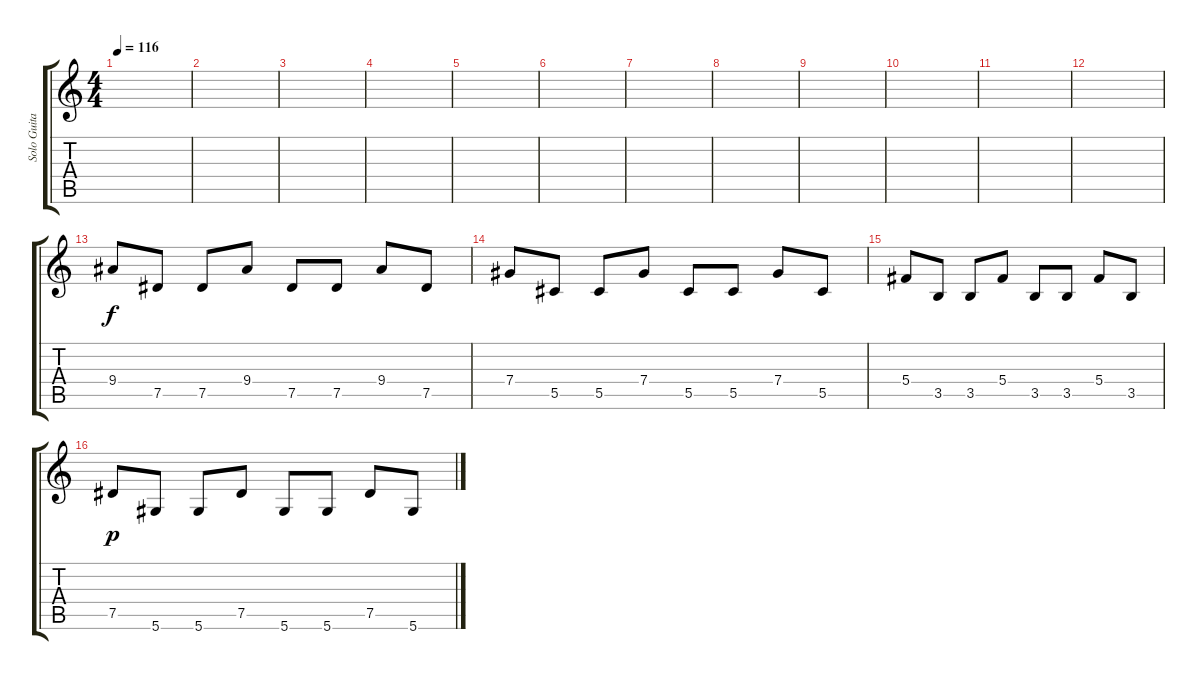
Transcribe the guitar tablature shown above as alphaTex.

\track ("Solo Guitar" "Solo Guita") {instrument overdrivenguitar}
\staff {score tabs}
\tuning (Eb4 Bb3 Gb3 Db3 Ab2 Eb2) {hide}
\ts (4 4)
\tempo 116
\clef g2
\ks c
|
|
|
|
|
|
|
|
|
|
|
|
9.4.8 7.5.8 7.5.8 9.4.8 7.5.8 7.5.8 9.4.8 7.5.8 |
7.4.8 5.5.8 5.5.8 7.4.8 5.5.8 5.5.8 7.4.8 5.5.8 |
5.4.8 3.5.8 3.5.8 5.4.8 3.5.8 3.5.8 5.4.8 3.5.8 |
7.5.8{dy p} 5.6.8 5.6.8 7.5.8 5.6.8 5.6.8 7.5.8 5.6.8
